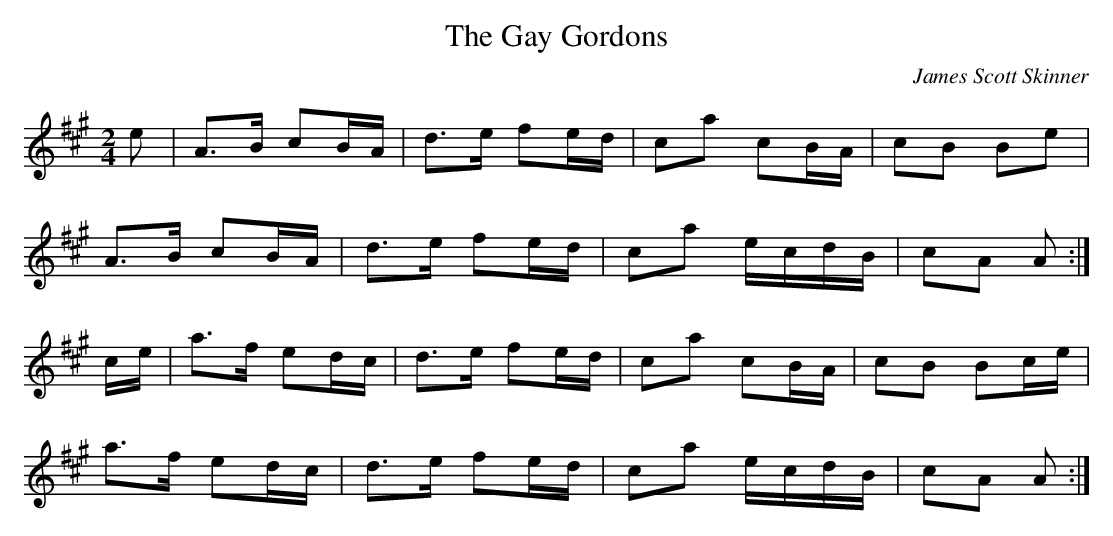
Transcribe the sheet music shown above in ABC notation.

X:1
T:Gay Gordons, The
C:James Scott Skinner
M:2/4
L:1/8
K:A
e|A>B cB/A/|d>e fe/d/|ca cB/A/|cB Be|
A>B cB/A/|d>e fe/d/|ca e/c/d/B/|cA A:|
c/e/|a>f ed/c/|d>e fe/d/|ca cB/A/|cB Bc/e/|
a>f ed/c/|d>e fe/d/|ca e/c/d/B/|cA A:|
